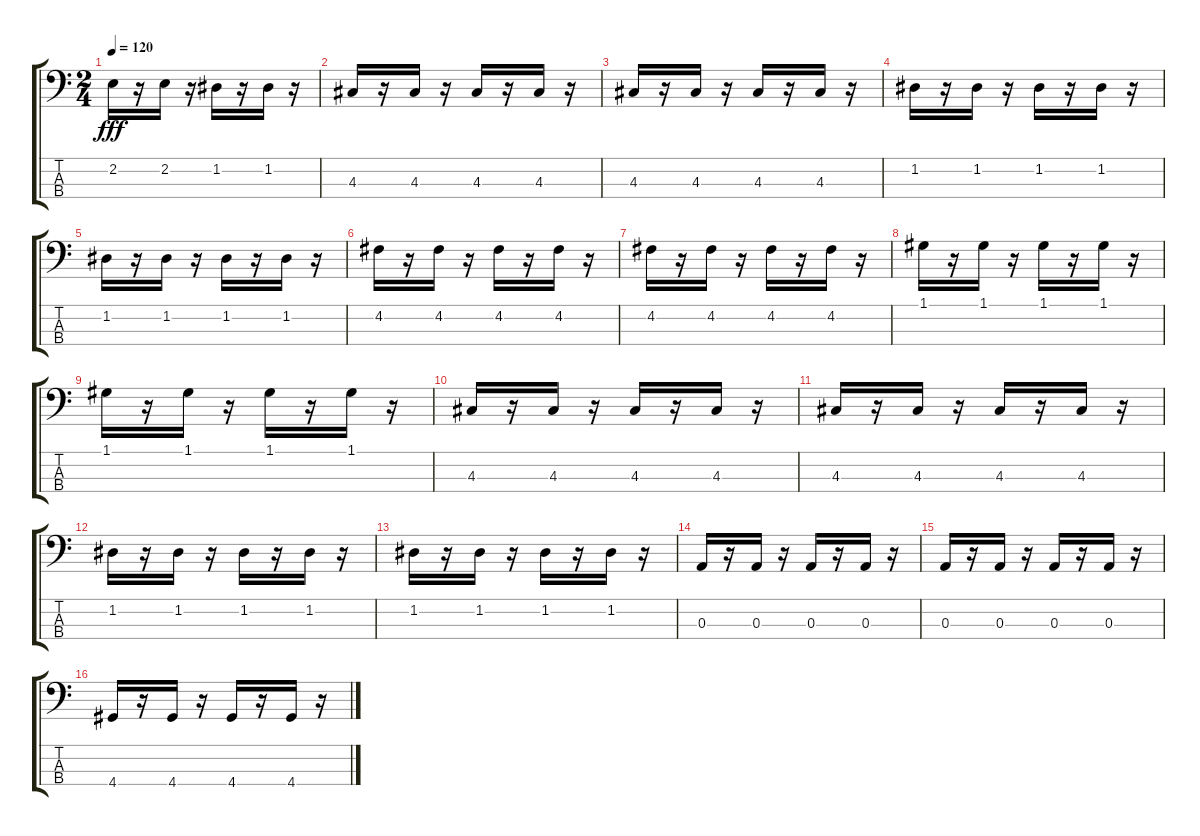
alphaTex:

\track "" {instrument fretlessbass}
\staff {score tabs}
\tuning (G2 D2 A1 E1) {hide}
\ts (2 4)
\tempo 120
\clef f4
\ks c
2.2.16{dy fff} r.16 2.2.16 r.16 1.2.16 r.16 1.2.16 r.16 |
4.3.16 r.16 4.3.16 r.16 4.3.16 r.16 4.3.16 r.16 |
4.3.16 r.16 4.3.16 r.16 4.3.16 r.16 4.3.16 r.16 |
1.2.16 r.16 1.2.16 r.16 1.2.16 r.16 1.2.16 r.16 |
1.2.16 r.16 1.2.16 r.16 1.2.16 r.16 1.2.16 r.16 |
4.2.16 r.16 4.2.16 r.16 4.2.16 r.16 4.2.16 r.16 |
4.2.16 r.16 4.2.16 r.16 4.2.16 r.16 4.2.16 r.16 |
1.1.16 r.16 1.1.16 r.16 1.1.16 r.16 1.1.16 r.16 |
1.1.16 r.16 1.1.16 r.16 1.1.16 r.16 1.1.16 r.16 |
4.3.16 r.16 4.3.16 r.16 4.3.16 r.16 4.3.16 r.16 |
4.3.16 r.16 4.3.16 r.16 4.3.16 r.16 4.3.16 r.16 |
1.2.16 r.16 1.2.16 r.16 1.2.16 r.16 1.2.16 r.16 |
1.2.16 r.16 1.2.16 r.16 1.2.16 r.16 1.2.16 r.16 |
0.3.16 r.16 0.3.16 r.16 0.3.16 r.16 0.3.16 r.16 |
0.3.16 r.16 0.3.16 r.16 0.3.16 r.16 0.3.16 r.16 |
4.4.16 r.16 4.4.16 r.16 4.4.16 r.16 4.4.16 r.16
